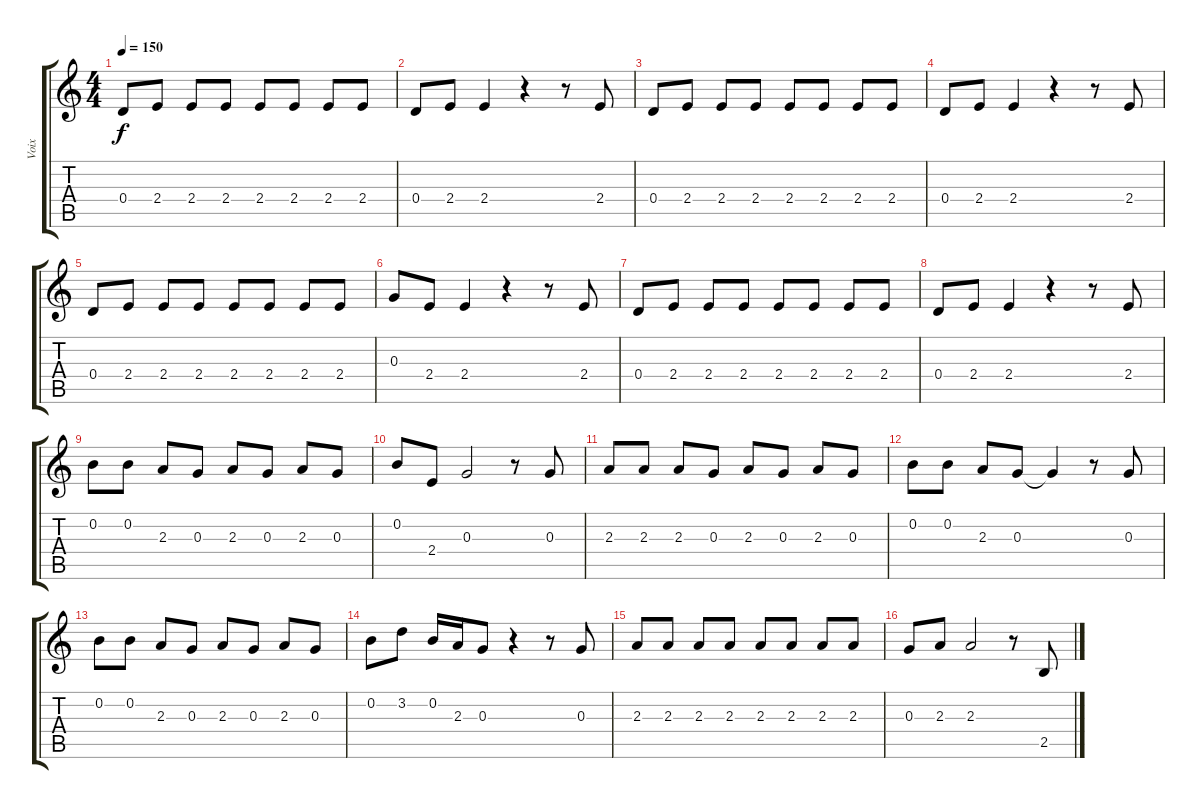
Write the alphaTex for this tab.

\track ("Voix" "Voix") {instrument distortionguitar}
\staff {score tabs}
\tuning (E4 B3 G3 D3 A2 E2) {hide}
\ts (4 4)
\tempo 150
\clef g2
\ks c
0.4.8{dy f} 2.4.8 2.4.8 2.4.8 2.4.8 2.4.8 2.4.8 2.4.8 |
0.4.8 2.4.8 2.4.4 r.4 r.8 2.4.8 |
0.4.8 2.4.8 2.4.8 2.4.8 2.4.8 2.4.8 2.4.8 2.4.8 |
0.4.8 2.4.8 2.4.4 r.4 r.8 2.4.8 |
0.4.8 2.4.8 2.4.8 2.4.8 2.4.8 2.4.8 2.4.8 2.4.8 |
0.3.8 2.4.8 2.4.4 r.4 r.8 2.4.8 |
0.4.8 2.4.8 2.4.8 2.4.8 2.4.8 2.4.8 2.4.8 2.4.8 |
0.4.8 2.4.8 2.4.4 r.4 r.8 2.4.8 |
0.2.8 0.2.8 2.3.8 0.3.8 2.3.8 0.3.8 2.3.8 0.3.8 |
0.2.8 2.4.8 0.3.2 r.8 0.3.8 |
2.3.8 2.3.8 2.3.8 0.3.8 2.3.8 0.3.8 2.3.8 0.3.8 |
0.2.8 0.2.8 2.3.8 0.3.8 0.3{t}.4 r.8 0.3.8 |
0.2.8 0.2.8 2.3.8 0.3.8 2.3.8 0.3.8 2.3.8 0.3.8 |
0.2.8 3.2.8 0.2.16 2.3.16 0.3.8 r.4 r.8 0.3.8 |
2.3.8 2.3.8 2.3.8 2.3.8 2.3.8 2.3.8 2.3.8 2.3.8 |
0.3.8 2.3.8 2.3.2 r.8 2.5.8
